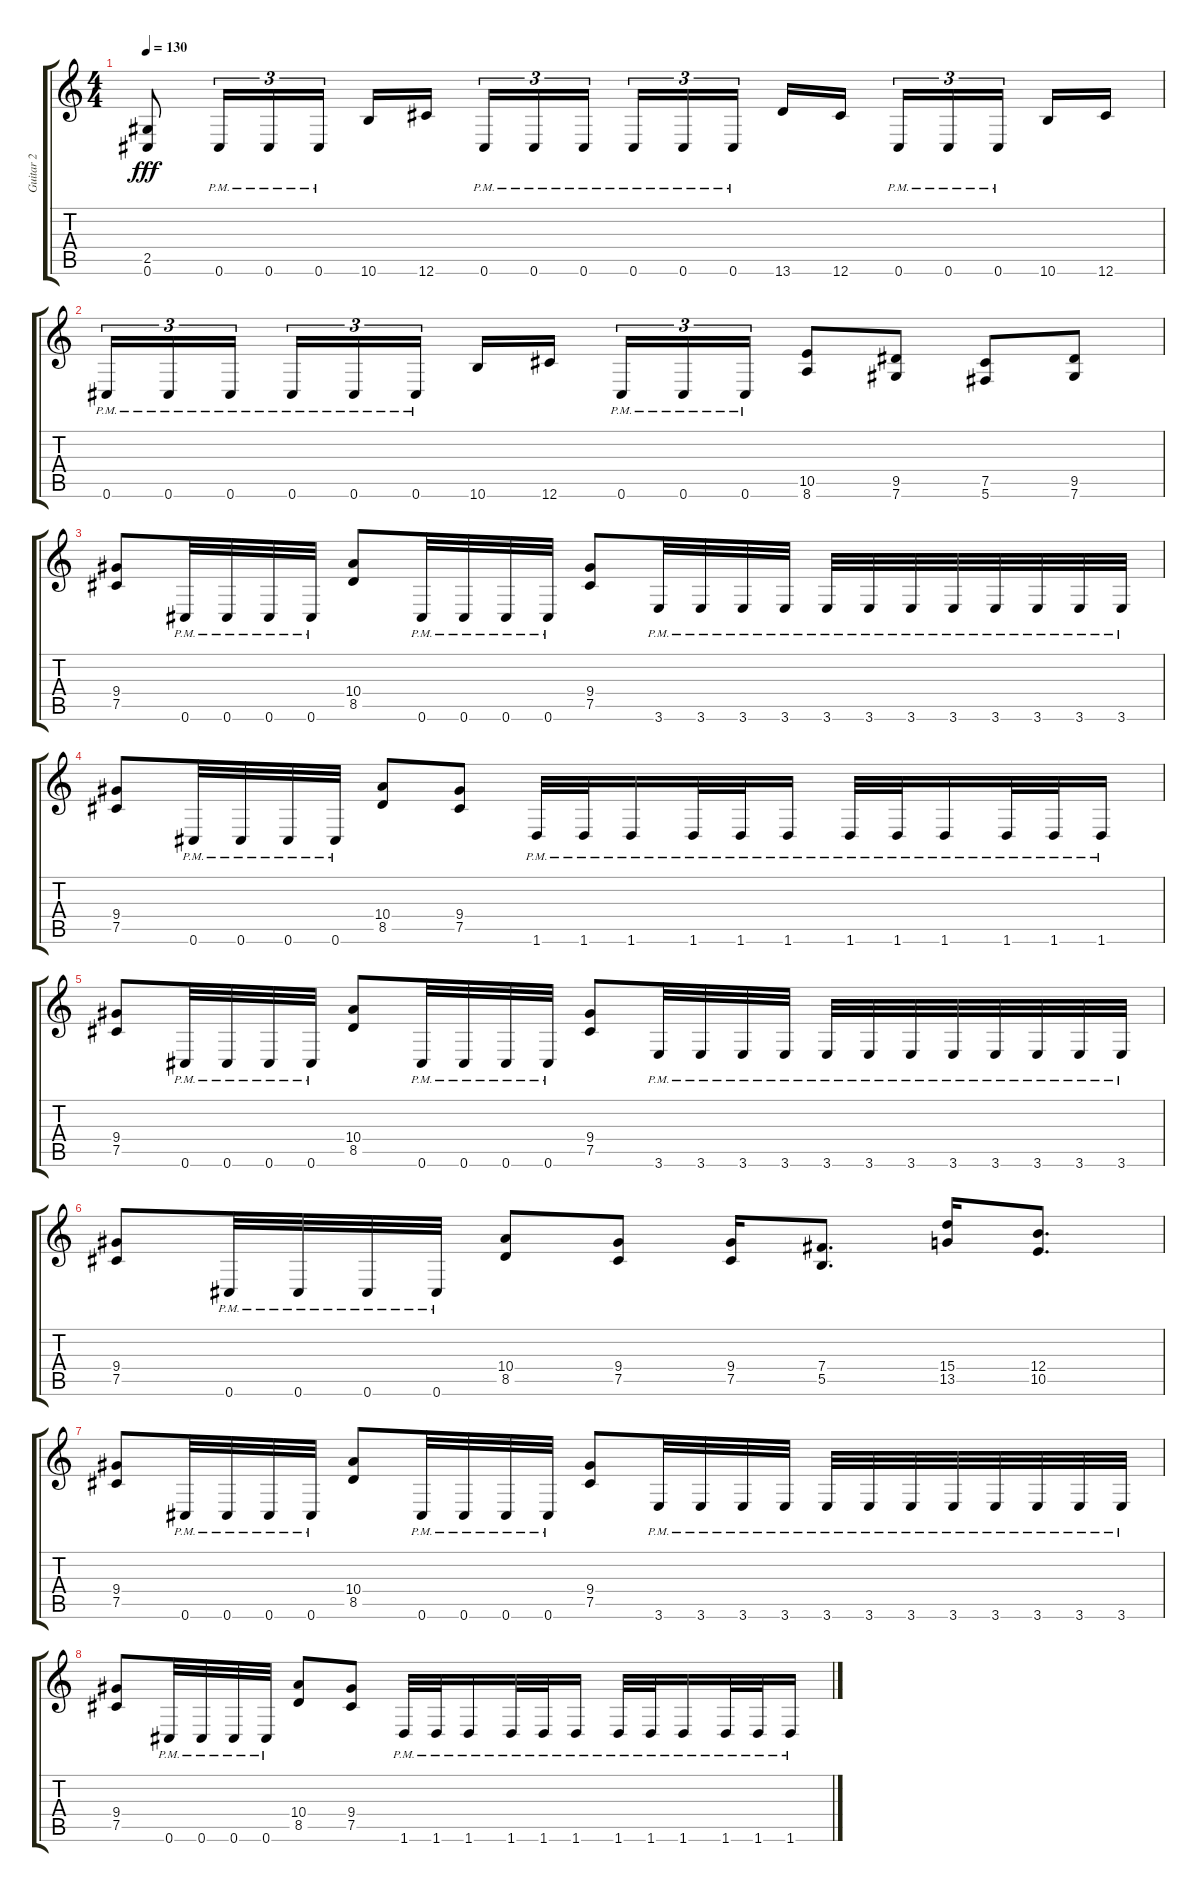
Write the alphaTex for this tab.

\track ("Guitar 2" "Guitar 2") {instrument overdrivenguitar}
\staff {score tabs}
\tuning (Db4 Ab3 E3 B2 Gb2 Db2) {hide}
\ts (4 4)
\tempo 130
\clef g2
\ks c
(2.5 0.6).8{dy fff} 0.6{pm}.16{tu (3 2)} 0.6{pm}.16{tu (3 2)} 0.6{pm}.16{tu (3 2)} 10.6.16 12.6.16{beam splitsecondary} 0.6{pm}.16{tu (3 2)} 0.6{pm}.16{tu (3 2)} 0.6{pm}.16{tu (3 2)} 0.6{pm}.16{tu (3 2)} 0.6{pm}.16{tu (3 2)} 0.6{pm}.16{tu (3 2) beam splitsecondary} 13.6.16 12.6.16 0.6{pm}.16{tu (3 2)} 0.6{pm}.16{tu (3 2)} 0.6{pm}.16{tu (3 2) beam splitsecondary} 10.6.16 12.6.16 |
0.6{pm}.16{tu (3 2)} 0.6{pm}.16{tu (3 2)} 0.6{pm}.16{tu (3 2) beam splitsecondary} 0.6{pm}.16{tu (3 2)} 0.6{pm}.16{tu (3 2)} 0.6{pm}.16{tu (3 2)} 10.6.16 12.6.16{beam splitsecondary} 0.6{pm}.16{tu (3 2)} 0.6{pm}.16{tu (3 2)} 0.6{pm}.16{tu (3 2)} (10.5 8.6).8 (9.5 7.6).8 (7.5 5.6).8 (9.5 7.6).8 |
(9.4 7.5).8 0.6{pm}.32 0.6{pm}.32 0.6{pm}.32 0.6{pm}.32 (10.4 8.5).8 0.6{pm}.32 0.6{pm}.32 0.6{pm}.32 0.6{pm}.32 (9.4 7.5).8 3.6{pm}.32 3.6{pm}.32 3.6{pm}.32 3.6{pm}.32 3.6{pm}.32 3.6{pm}.32 3.6{pm}.32 3.6{pm}.32 3.6{pm}.32 3.6{pm}.32 3.6{pm}.32 3.6{pm}.32 |
(9.4 7.5).8 0.6{pm}.32 0.6{pm}.32 0.6{pm}.32 0.6{pm}.32 (10.4 8.5).8 (9.4 7.5).8 1.6{pm}.32 1.6{pm}.32 1.6{pm}.16 1.6{pm}.32 1.6{pm}.32 1.6{pm}.16 1.6{pm}.32 1.6{pm}.32 1.6{pm}.16 1.6{pm}.32 1.6{pm}.32 1.6{pm}.16 |
(9.4 7.5).8 0.6{pm}.32 0.6{pm}.32 0.6{pm}.32 0.6{pm}.32 (10.4 8.5).8 0.6{pm}.32 0.6{pm}.32 0.6{pm}.32 0.6{pm}.32 (9.4 7.5).8 3.6{pm}.32 3.6{pm}.32 3.6{pm}.32 3.6{pm}.32 3.6{pm}.32 3.6{pm}.32 3.6{pm}.32 3.6{pm}.32 3.6{pm}.32 3.6{pm}.32 3.6{pm}.32 3.6{pm}.32 |
(9.4 7.5).8 0.6{pm}.32 0.6{pm}.32 0.6{pm}.32 0.6{pm}.32 (10.4 8.5).8 (9.4 7.5).8 (9.4 7.5).16 (7.4 5.5).8{d} (15.4 13.5).16 (12.4 10.5).8{d} |
(9.4 7.5).8 0.6{pm}.32 0.6{pm}.32 0.6{pm}.32 0.6{pm}.32 (10.4 8.5).8 0.6{pm}.32 0.6{pm}.32 0.6{pm}.32 0.6{pm}.32 (9.4 7.5).8 3.6{pm}.32 3.6{pm}.32 3.6{pm}.32 3.6{pm}.32 3.6{pm}.32 3.6{pm}.32 3.6{pm}.32 3.6{pm}.32 3.6{pm}.32 3.6{pm}.32 3.6{pm}.32 3.6{pm}.32 |
(9.4 7.5).8 0.6{pm}.32 0.6{pm}.32 0.6{pm}.32 0.6{pm}.32 (10.4 8.5).8 (9.4 7.5).8 1.6{pm}.32 1.6{pm}.32 1.6{pm}.16 1.6{pm}.32 1.6{pm}.32 1.6{pm}.16 1.6{pm}.32 1.6{pm}.32 1.6{pm}.16 1.6{pm}.32 1.6{pm}.32 1.6{pm}.16
